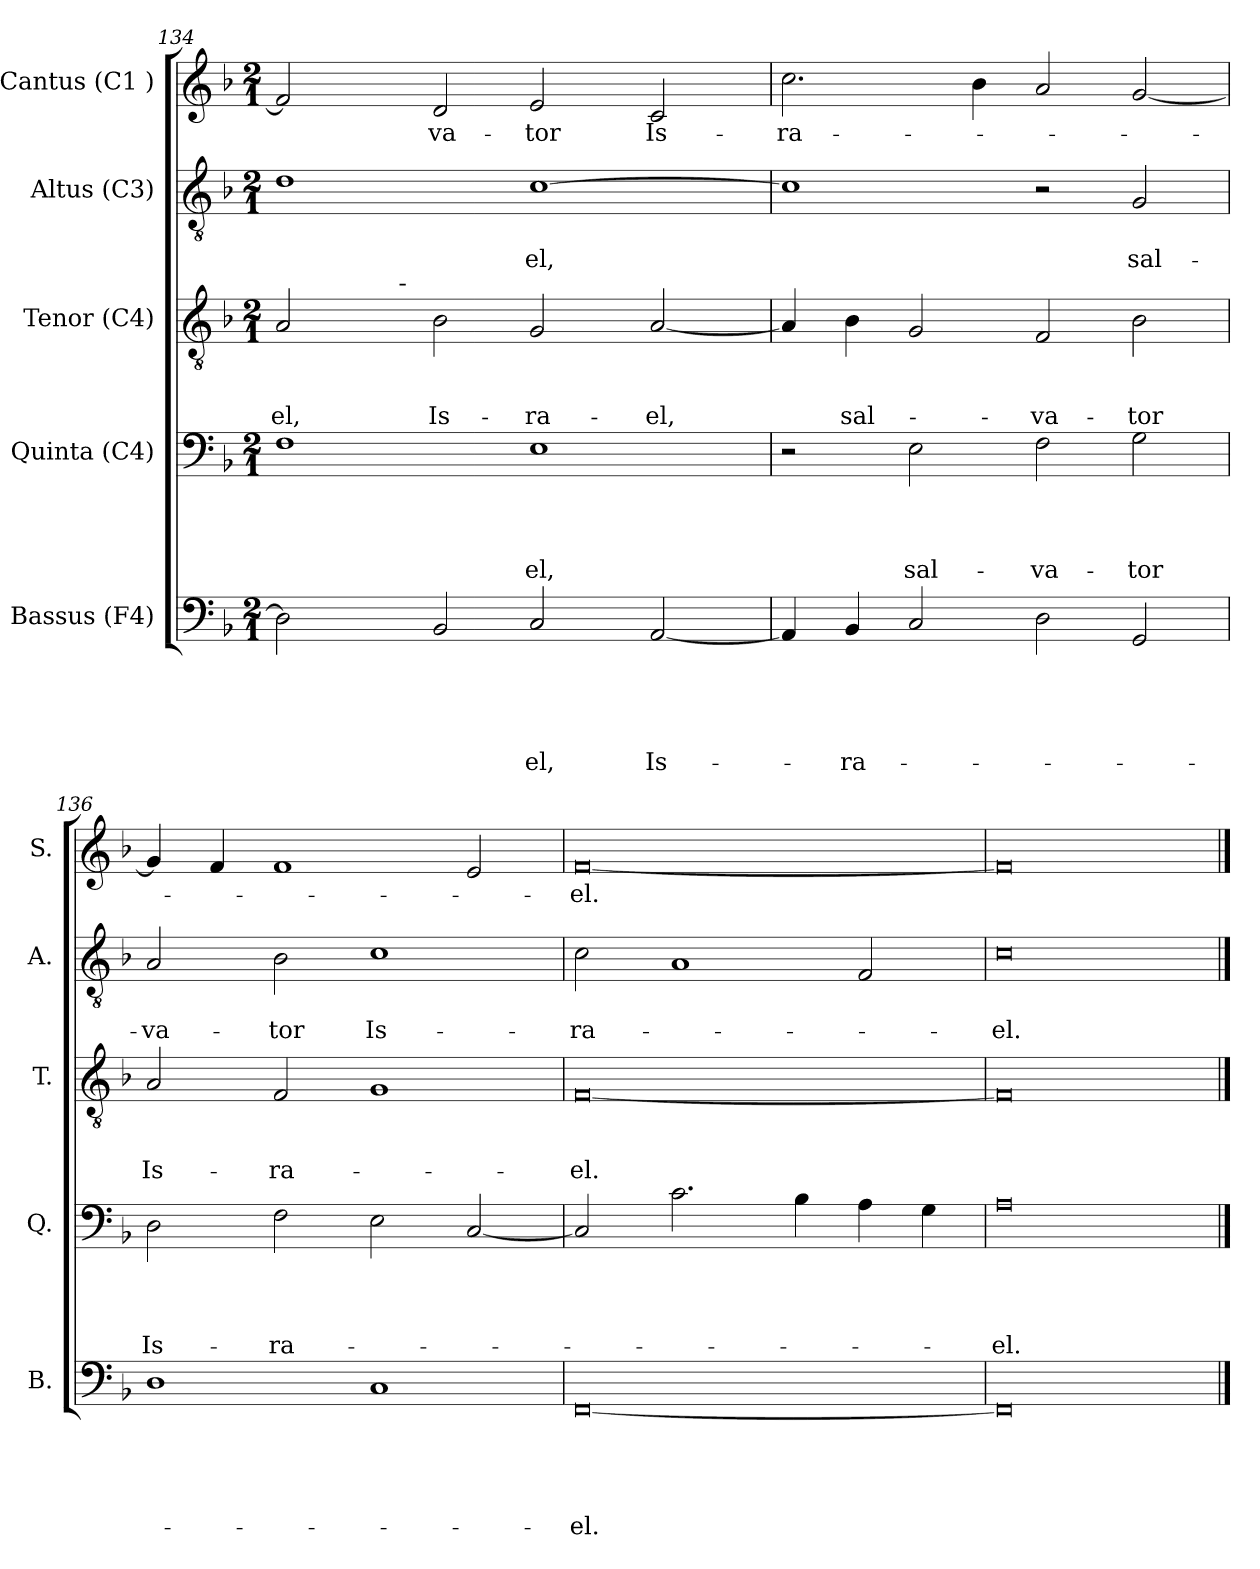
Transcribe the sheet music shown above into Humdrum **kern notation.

**kern	**text	**text	**text	**text	**text	**kern	**text	**text	**text	**text	**kern	**text	**text	**text	**kern	**text	**text	**kern	**text
*part5	*part5	*part5	*part5	*part5	*part5	*part4	*part4	*part4	*part4	*part4	*part3	*part3	*part3	*part3	*part2	*part2	*part2	*part1	*part1
*staff5	*staff5	*staff5	*staff5	*staff5	*staff5	*staff4	*staff4	*staff4	*staff4	*staff4	*staff3	*staff3	*staff3	*staff3	*staff2	*staff2	*staff2	*staff1	*staff1
*I"Bassus (F4)	*	*	*	*	*	*I"Quinta (C4)	*	*	*	*	*I"Tenor (C4)	*	*	*	*I"Altus (C3)	*	*	*I"Cantus (C1 )	*
*I'B.	*	*	*	*	*	*I'Q.	*	*	*	*	*I'T.	*	*	*	*I'A.	*	*	*I'S.	*
!!LO:PB:g=z
*clefF4	*	*	*	*	*	*clefF4	*	*	*	*	*clefGv2	*	*	*	*clefGv2	*	*	*clefG2	*
*k[b-]	*	*	*	*	*	*k[b-]	*	*	*	*	*k[b-]	*	*	*	*k[b-]	*	*	*k[b-]	*
*F:	*	*	*	*	*	*F:	*	*	*	*	*F:	*	*	*	*F:	*	*	*F:	*
*M2/1	*	*	*	*	*	*M2/1	*	*	*	*	*M2/1	*	*	*	*M2/1	*	*	*M2/1	*
=134	=134	=134	=134	=134	=134	=134	=134	=134	=134	=134	=134	=134	=134	=134	=134	=134	=134	=134	=134
!	!	!	!	!	!	!	!	!	!	!	!	!	!	!LO:LY:b	!	!	!	!	!
*	*	*	*	*	*	*	*	*	*	*	*^	*	*	*	*	*	*	*	*
2D\]	.	.	.	.	.	1F	.	.	.	.	2A/	4ryy	.	.	-el,	1d	.	.	2f/]	.
.	.	.	.	.	.	.	.	.	.	.	.	8ryy	.	.	.	.	.	.	.	.
.	.	.	.	.	.	.	.	.	.	.	.	32ryy	.	.	.	.	.	.	.	.
!	!	!	!	!	!	!	!	!	!	!	!	!LO:TX:a:t=-	!	!	!	!	!	!	!	!
.	.	.	.	.	.	.	.	.	.	.	.	1ryy	.	.	.	.	.	.	.	.
!	!	!	!	!	!	!	!	!	!	!	!	!	!	!	!LO:LY:b	!	!	!	!	!LO:LY:b
2BB-/	.	.	.	.	.	.	.	.	.	.	2B-\	.	.	.	Is-	.	.	.	2d/	-va-
!	!	!	!	!	!LO:LY:b	!	!	!	!	!LO:LY:b	!	!	!	!	!LO:LY:b	!	!	!LO:LY:b	!	!LO:LY:b
2C/	.	.	.	.	-el,	1E	.	.	.	-el,	2G/	.	.	.	-ra-	[>1c	.	-el,	2e/	-tor
.	.	.	.	.	.	.	.	.	.	.	.	2ryy	.	.	.	.	.	.	.	.
!	!	!	!	!	!LO:LY:b	!	!	!	!	!	!	!	!	!	!LO:LY:b	!	!	!	!	!LO:LY:b
[<2AA/	.	.	.	.	Is-	.	.	.	.	.	[<2A/	.	.	.	-el,	.	.	.	2c/	Is-
.	.	.	.	.	.	.	.	.	.	.	.	16.ryy	.	.	.	.	.	.	.	.
=135	=135	=135	=135	=135	=135	=135	=135	=135	=135	=135	=135	=135	=135	=135	=135	=135	=135	=135	=135	=135
!	!	!	!	!	!	!	!	!	!	!	!	!	!	!	!	!	!	!	!	!LO:LY:b
*	*	*	*	*	*	*	*	*	*	*	*v	*v	*	*	*	*	*	*	*	*
4AA/]	.	.	.	.	.	2r	.	.	.	.	4A/]	.	.	.	1c]	.	.	2.cc\	-ra-
!	!	!	!	!	!LO:LY:b	!	!	!	!	!	!	!	!	!LO:LY:b	!	!	!	!	!
4BB-/	.	.	.	.	-ra-	.	.	.	.	.	4B-\	.	.	sal-	.	.	.	.	.
!	!	!	!	!	!	!	!	!	!	!LO:LY:b	!	!	!	!	!	!	!	!	!
2C/	.	.	.	.	.	2E\	.	.	.	sal-	2G/	.	.	.	.	.	.	.	.
.	.	.	.	.	.	.	.	.	.	.	.	.	.	.	.	.	.	4b-\	.
!	!	!	!	!	!	!	!	!	!	!LO:LY:b	!	!	!	!LO:LY:b	!	!	!	!	!
2D\	.	.	.	.	.	2F\	.	.	.	-va-	2F/	.	.	-va-	2r	.	.	2a/	.
!	!	!	!	!	!	!	!	!	!	!LO:LY:b	!	!	!	!LO:LY:b	!	!	!LO:LY:b	!	!
2GG/	.	.	.	.	.	2G\	.	.	.	-tor	2B-\	.	.	-tor	2G/	.	sal-	[<2g/	.
=136	=136	=136	=136	=136	=136	=136	=136	=136	=136	=136	=136	=136	=136	=136	=136	=136	=136	=136	=136
!	!	!	!	!	!	!	!	!	!	!LO:LY:b	!	!	!	!LO:LY:b	!	!	!LO:LY:b	!	!
1D	.	.	.	.	.	2D\	.	.	.	Is-	2A/	.	.	Is-	2A/	.	-va-	4g/]	.
.	.	.	.	.	.	.	.	.	.	.	.	.	.	.	.	.	.	4f/	.
!	!	!	!	!	!	!	!	!	!	!LO:LY:b	!	!	!	!LO:LY:b	!	!	!LO:LY:b	!	!
.	.	.	.	.	.	2F\	.	.	.	-ra-	2F/	.	.	-ra-	2B-\	.	-tor	1f	.
!	!	!	!	!	!	!	!	!	!	!	!	!	!	!	!	!	!LO:LY:b	!	!
1C	.	.	.	.	.	2E\	.	.	.	.	1G	.	.	.	1c	.	Is-	.	.
.	.	.	.	.	.	[<2C/	.	.	.	.	.	.	.	.	.	.	.	2e/	.
=137	=137	=137	=137	=137	=137	=137	=137	=137	=137	=137	=137	=137	=137	=137	=137	=137	=137	=137	=137
!	!	!	!	!	!LO:LY:b	!	!	!	!	!	!	!	!	!LO:LY:b	!	!	!LO:LY:b	!	!LO:LY:b
[<0FF	.	.	.	.	-el.	2C/]	.	.	.	.	[<0F	.	.	-el.	2c\	.	-ra-	[<0f	-el.
.	.	.	.	.	.	2.c\	.	.	.	.	.	.	.	.	1A	.	.	.	.
.	.	.	.	.	.	4B-\	.	.	.	.	.	.	.	.	.	.	.	.	.
.	.	.	.	.	.	4A\	.	.	.	.	.	.	.	.	2F/	.	.	.	.
.	.	.	.	.	.	4G\	.	.	.	.	.	.	.	.	.	.	.	.	.
=138	=138	=138	=138	=138	=138	=138	=138	=138	=138	=138	=138	=138	=138	=138	=138	=138	=138	=138	=138
!	!	!	!	!	!	!	!	!	!	!LO:LY:b	!	!	!	!	!	!	!LO:LY:b	!	!
0FF]	.	.	.	.	.	0A	.	.	.	-el.	0F]	.	.	.	0c	.	-el.	0f]	.
==	==	==	==	==	==	==	==	==	==	==	==	==	==	==	==	==	==	==	==
*-	*-	*-	*-	*-	*-	*-	*-	*-	*-	*-	*-	*-	*-	*-	*-	*-	*-	*-	*-
